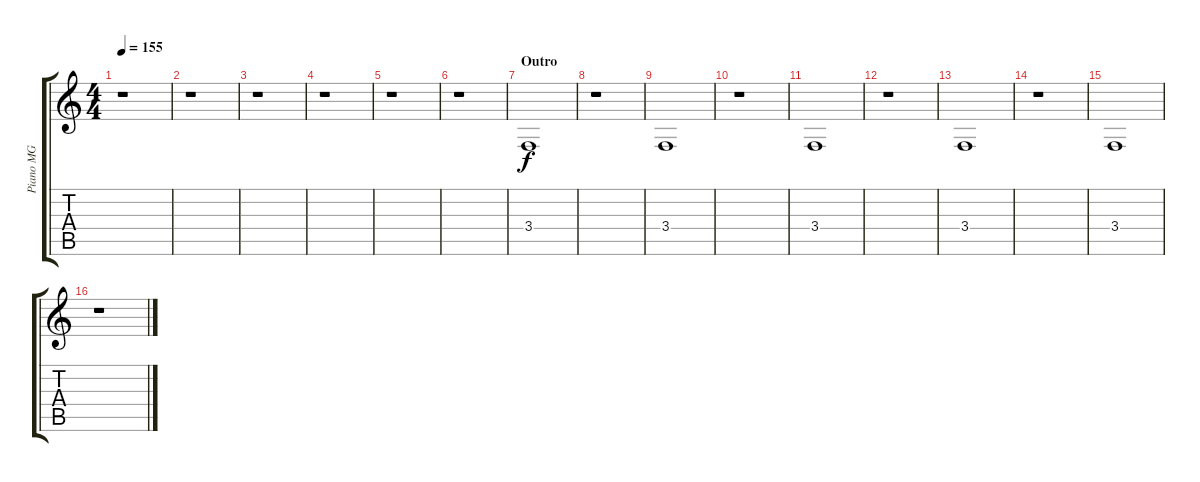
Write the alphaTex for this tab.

\track ("Piano MG" "Piano MG") {instrument acousticgrandpiano}
\staff {score tabs}
\tuning (E4 B3 G3 D3 A2 E2) {hide}
\ts (4 4)
\tempo 155
\clef g2
\ks c
r.1{dy f} |
r.1 |
r.1 |
r.1 |
r.1 |
r.1 |
\section ("" "Outro")
3.4.1 |
r.1 |
3.4.1 |
r.1 |
3.4.1 |
r.1 |
3.4.1 |
r.1 |
3.4.1 |
r.1
